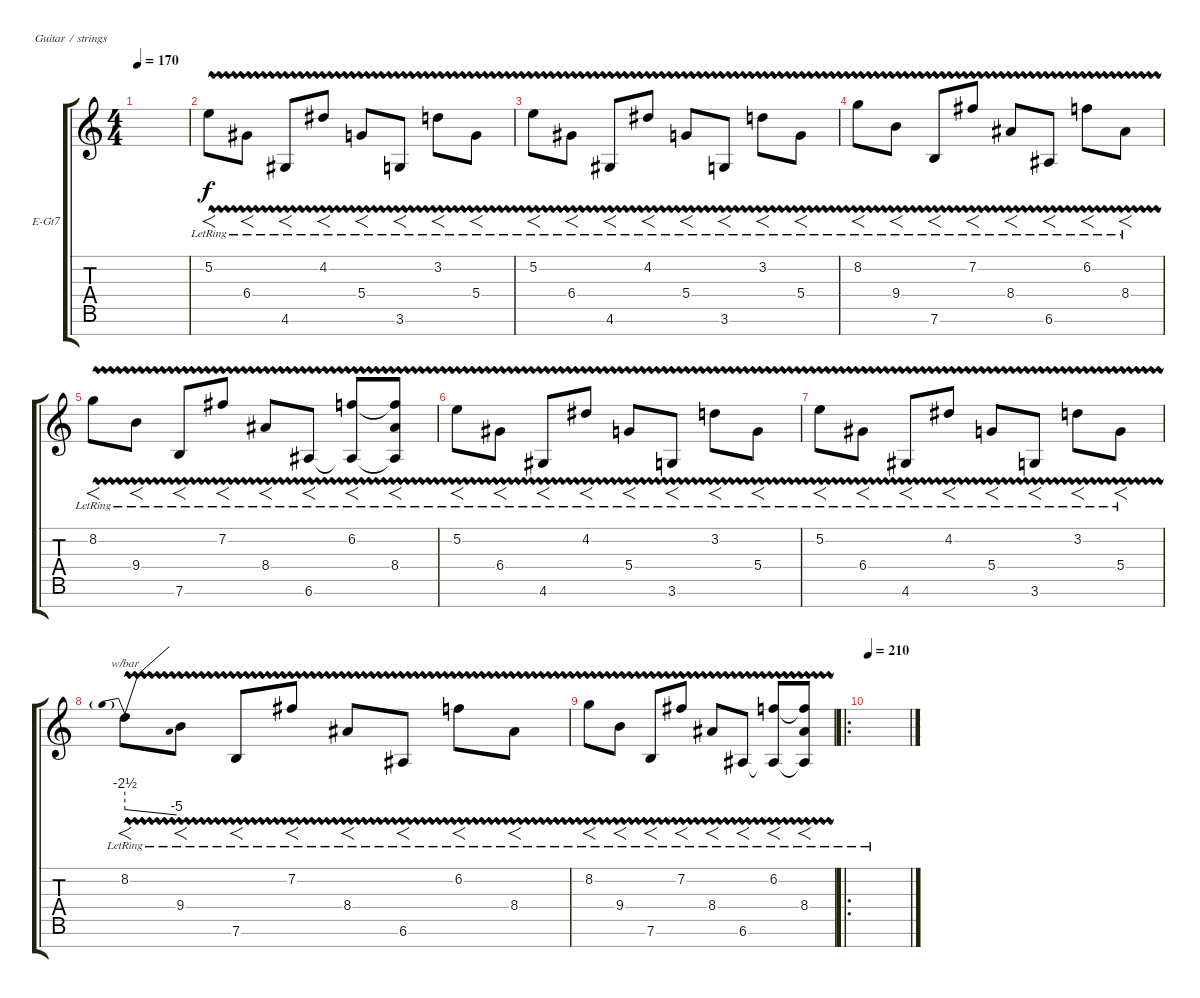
\defaultSystemsLayout 4
\bracketExtendMode groupsimilarinstruments
\firstSystemTrackNameOrientation horizontal
\otherSystemsTrackNameOrientation horizontal
\track ("synth2" "E-Gt7") {instrument electricguitarclean}
\staff {score tabs}
\tuning (E4 B3 G3 D3 A2 E2 B1)
\ts (4 4)
\tempo 170
\clef g2
\scale
0.333333
\ks c
|
\scale
0.333333 5.2{vw lr}.8{f} 6.4{vw lr}.8{f} 4.6{vw lr}.8{f} 4.2{vw lr}.8{f} 5.4{vw lr}.8{f} 3.6{vw lr}.8{f} 3.2{vw lr}.8{f} 5.4{vw lr}.8{f} |
\scale
0.333333 5.2{vw lr}.8{f} 6.4{vw lr}.8{f} 4.6{vw lr}.8{f} 4.2{vw lr}.8{f} 5.4{vw lr}.8{f} 3.6{vw lr}.8{f} 3.2{vw lr}.8{f} 5.4{vw lr}.8{f} |
\scale
0.333333 8.2{vw lr}.8{f} 9.4{vw lr}.8{f} 7.6{vw lr}.8{f} 7.2{vw lr}.8{f} 8.4{vw lr}.8{f} 6.6{vw lr}.8{f} 6.2{vw lr}.8{f} 8.4{vw lr}.8{f} |
\scale
0.333333 8.2{vw lr}.8{f} 9.4{vw lr}.8{f} 7.6{vw lr}.8{f} 7.2{vw lr}.8{f} 8.4{vw lr}.8{f} 6.6{vw lr}.8{f} (6.2{vw lr} 6.6{vw lr t}).8{f} (8.4{vw lr} 6.6{vw lr t} 6.2{vw lr t}).8{f} |
5.2{vw lr}.8{f} 6.4{vw lr}.8{f} 4.6{vw lr}.8{f} 4.2{vw lr}.8{f} 5.4{vw lr}.8{f} 3.6{vw lr}.8{f} 3.2{vw lr}.8{f} 5.4{vw lr}.8{f} |
5.2{vw lr}.8{f} 6.4{vw lr}.8{f} 4.6{vw lr}.8{f} 4.2{vw lr}.8{f} 5.4{vw lr}.8{f} 3.6{vw lr}.8{f} 3.2{vw lr}.8{f} 5.4{vw lr}.8{f} |
8.2{vw lr}.8{f tbe (predivedive default 0 -10 45 -20)} 9.4{vw lr}.8{f} 7.6{vw lr}.8{f} 7.2{vw lr}.8{f} 8.4{vw lr}.8{f} 6.6{vw lr}.8{f} 6.2{vw lr}.8{f} 8.4{vw lr}.8{f} |
8.2{vw lr}.8{f} 9.4{vw lr}.8{f} 7.6{vw lr}.8{f} 7.2{vw lr}.8{f} 8.4{vw lr}.8{f} 6.6{vw lr}.8{f} (6.2{vw lr} 6.6{vw lr t}).8{f} (8.4{vw lr} 6.6{vw lr t} 6.2{vw lr t}).8{f} |
\ro
\tempo 210
\scale
0.374359 |
\scale
0.312821 |
\scale
0.333333 |
\scale
0.333333 |
\scale
0.333333 |
\scale
0.322751 |
\scale
0.322751
